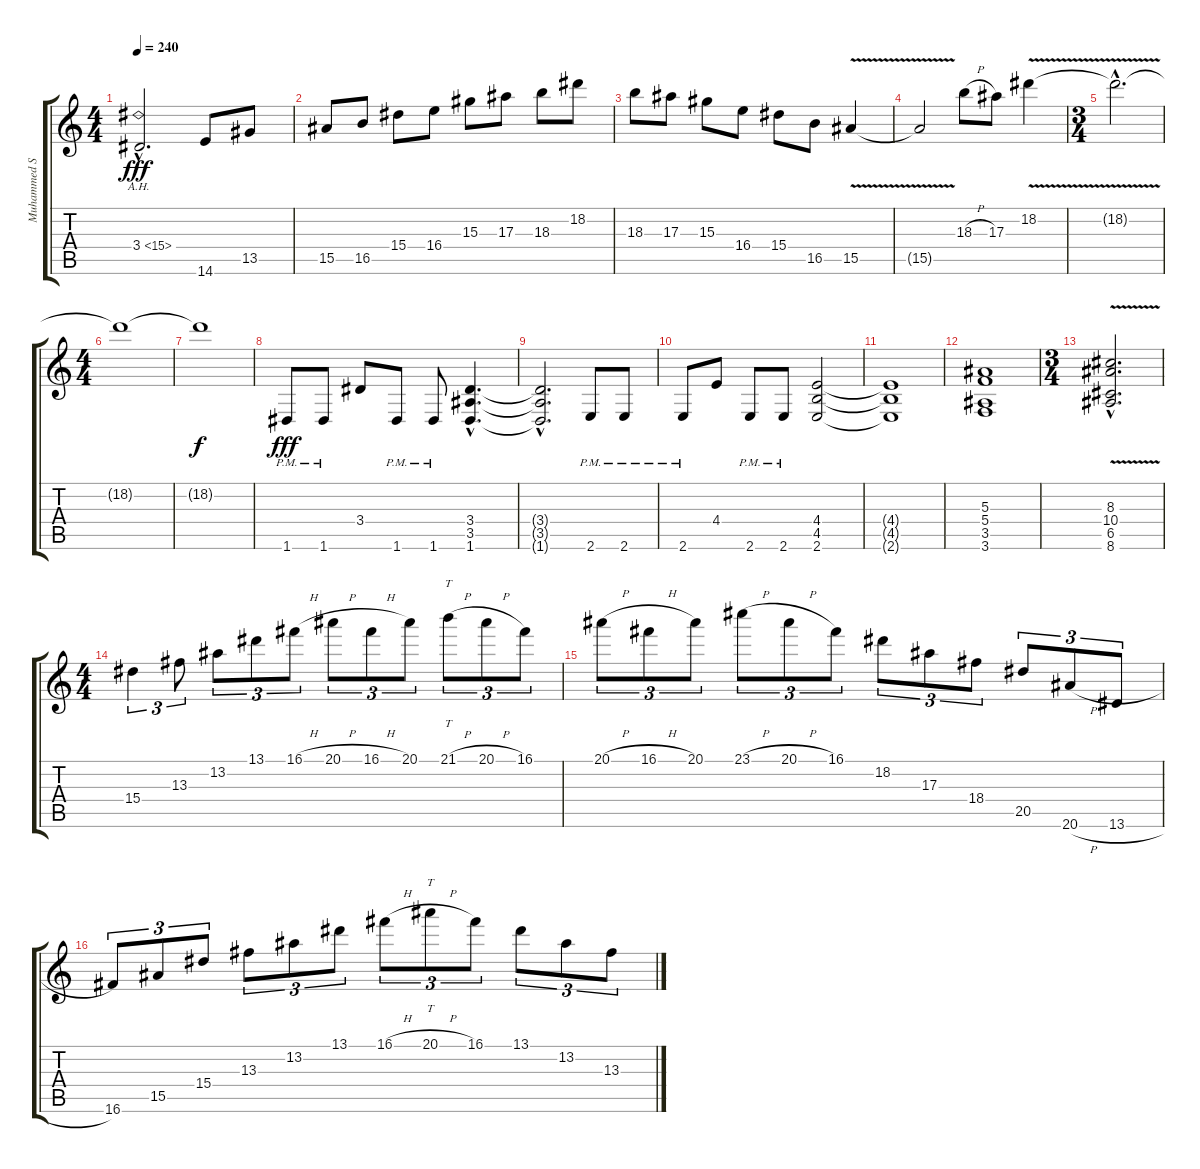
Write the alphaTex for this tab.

\track ("Muhammed Suicmez" "Muhammed S") {instrument overdrivenguitar}
\staff {score tabs}
\tuning (D4 A3 F3 C3 G2 D2) {hide}
\ts (4 4)
\tempo 240
\clef g2
\ks c
3.4{ah 12 hac}.2{d dy fff} 14.6.8 13.5.8 |
15.5.8 16.5.8 15.4.8 16.4.8 15.3.8 17.3.8 18.3.8 18.2.8 |
18.3.8 17.3.8 15.3.8 16.4.8 15.4.8 16.5.8 15.5{v}.4 |
15.5{v t}.2 18.3{h}.8 17.3.8 18.2{v}.4 |
\ts (3 4)
18.2{hac t}.2{d} |
\ts (4 4)
18.2{t}.1 |
18.2{t}.1{dy f} |
1.6{pm}.8{dy fff} 1.6{pm}.8 3.4.8 1.6{pm}.8 1.6{pm}.8 (3.4{hac} 3.5{hac} 1.6{hac}).4{d} |
(3.4{hac t} 3.5{hac t} 1.6{hac t}).2{d} 2.6{pm}.8 2.6{pm}.8 |
2.6{pm}.8 4.4.8 2.6{pm}.8 2.6{pm}.8 (4.4 4.5 2.6).2 |
(4.4{t} 4.5{t} 2.6{t}).1 |
(5.3 5.4 3.5 3.6).1 |
\ts (3 4)
(8.3{v hac} 10.4{v hac} 6.5{v hac} 8.6{v hac}).2{d} |
\ts (4 4)
15.4.4{tu (3 2)} 13.3.8{tu (3 2)} 13.2.8{tu (3 2)} 13.1.8{tu (3 2)} 16.1{h}.8{tu (3 2)} 20.1{h}.8{tu (3 2)} 16.1{h}.8{tu (3 2)} 20.1.8{tu (3 2)} 21.1{h}.8{tt tu (3 2)} 20.1{h}.8{tu (3 2)} 16.1.8{tu (3 2)} |
20.1{h}.8{tu (3 2)} 16.1{h}.8{tu (3 2)} 20.1.8{tu (3 2)} 23.1{h}.8{tu (3 2)} 20.1{h}.8{tu (3 2)} 16.1.8{tu (3 2)} 18.2.8{tu (3 2)} 17.3.8{tu (3 2)} 18.4.8{tu (3 2)} 20.5.8{tu (3 2)} 20.6{h}.8{tu (3 2)} 13.6{h}.8{tu (3 2)} |
16.6.8{tu (3 2)} 15.5.8{tu (3 2)} 15.4.8{tu (3 2)} 13.3.8{tu (3 2)} 13.2.8{tu (3 2)} 13.1.8{tu (3 2)} 16.1{h}.8{tu (3 2)} 20.1{h}.8{tt tu (3 2)} 16.1.8{tu (3 2)} 13.1.8{tu (3 2)} 13.2.8{tu (3 2)} 13.3.8{tu (3 2)}
